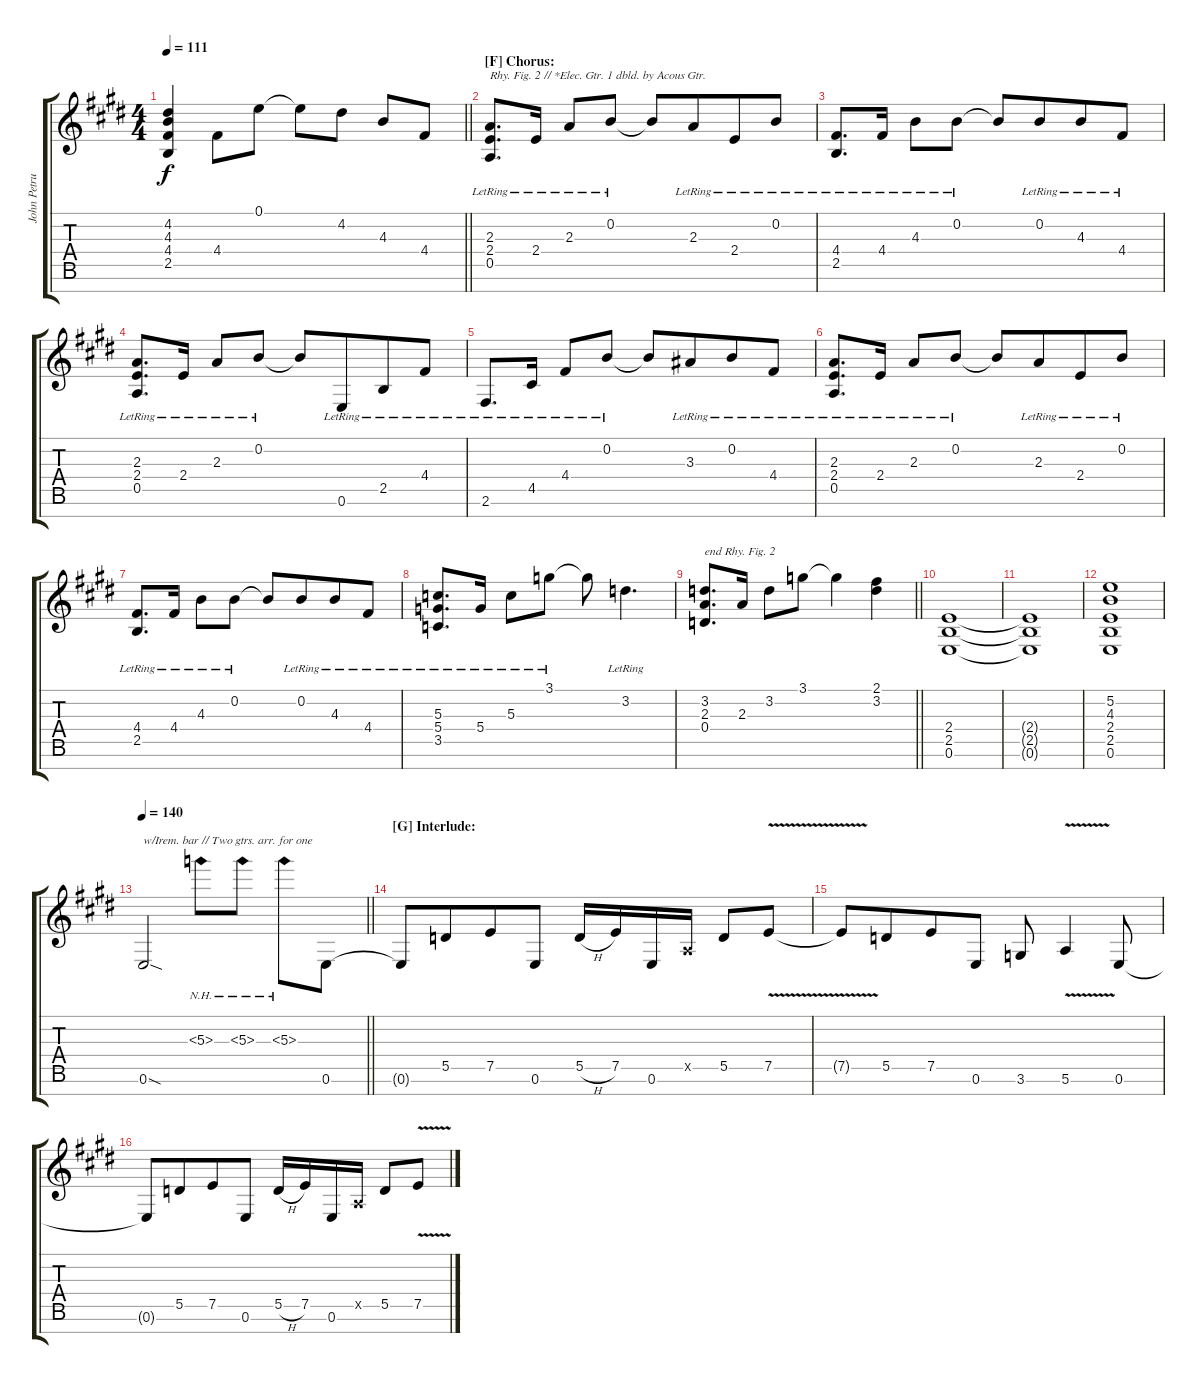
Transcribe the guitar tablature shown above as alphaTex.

\track ("John Petrucci - Electric Guitar I" "John Petru") {instrument distortionguitar}
\staff {score tabs}
\tuning (E4 B3 G3 D3 A2 E2 B1) {hide}
\ts (4 4)
\tempo 111
\clef g2
\barLineRight lightlight
\ks e
(4.2 4.3 4.4 2.5).4{dy f} 4.4.8 0.1.8 0.1{t}.8 4.2.8 4.3.8 4.4.8 |
\section ("" "[F] Chorus:")
\ks c#minor
(2.3{lr} 2.4{lr} 0.5{lr}).8{d txt "Rhy. Fig. 2 // *Elec. Gtr. 1 dbld. by Acous Gtr."} 2.4{lr}.16 2.3{lr}.8 0.2{lr}.8 0.2{t}.8 2.3{lr}.8{beam merge} 2.4{lr}.8 0.2{lr}.8 |
(4.4{lr} 2.5{lr}).8{d} 4.4{lr}.16 4.3{lr}.8 0.2{lr}.8 0.2{t}.8 0.2{lr}.8{beam merge} 4.3{lr}.8 4.4{lr}.8 |
\ks e
(2.3{lr} 2.4{lr} 0.5{lr}).8{d} 2.4{lr}.16 2.3{lr}.8 0.2{lr}.8 0.2{t}.8 0.6{lr}.8{beam merge} 2.5{lr}.8 4.4{lr}.8 |
\ks c#minor
2.6{lr}.8{d} 4.5{lr}.16 4.4{lr}.8 0.2{lr}.8 0.2{t}.8 3.3{lr}.8{beam merge} 0.2{lr}.8 4.4{lr}.8 |
(2.3{lr} 2.4{lr} 0.5{lr}).8{d} 2.4{lr}.16 2.3{lr}.8 0.2{lr}.8 0.2{t}.8 2.3{lr}.8{beam merge} 2.4{lr}.8 0.2{lr}.8 |
\ks e
(4.4{lr} 2.5{lr}).8{d} 4.4{lr}.16 4.3{lr}.8 0.2{lr}.8 0.2{t}.8 0.2{lr}.8{beam merge} 4.3{lr}.8 4.4{lr}.8 |
\ks c#minor
(5.3{lr} 5.4{lr} 3.5{lr}).8{d} 5.4{lr}.16 5.3{lr}.8 3.1{lr}.8 3.1{t}.8 3.2{lr}.4{d} |
\barLineRight lightlight
(3.2 2.3 0.4).8{d txt "end Rhy. Fig. 2"} 2.3.16 3.2.8 3.1.8 3.1{t}.4 (2.1 3.2).4 |
\ks e
(2.4 2.5 0.6).1 |
\ks c#minor
(2.4{t} 2.5{t} 0.6{t}).1 |
(5.2 4.3 2.4 2.5 0.6).1 |
\tempo 140
\barLineRight lightlight
0.6{sod}.2{txt "w/Irem. bar // Two gtrs. arr. for one" instrument distortionguitar} 5.3{nh}.8 5.3{nh}.8 5.3{nh}.8 0.6.8 |
\section ("" "[G] Interlude:")
0.6{t}.8 5.5.8{beam merge} 7.5.8 0.6.8 5.5{h}.16 7.5.16 0.6.16 0.5{x}.16 5.5.8 7.5{v}.8 |
\ks e
7.5{t}.8 5.5.8{beam merge} 7.5.8 0.6.8 3.6.8 5.6{v}.4 0.6.8 |
\ks c#minor
0.6{t}.8 5.5.8{beam merge} 7.5.8 0.6.8 5.5{h}.16 7.5.16 0.6.16 0.5{x}.16 5.5.8 7.5{v}.8
